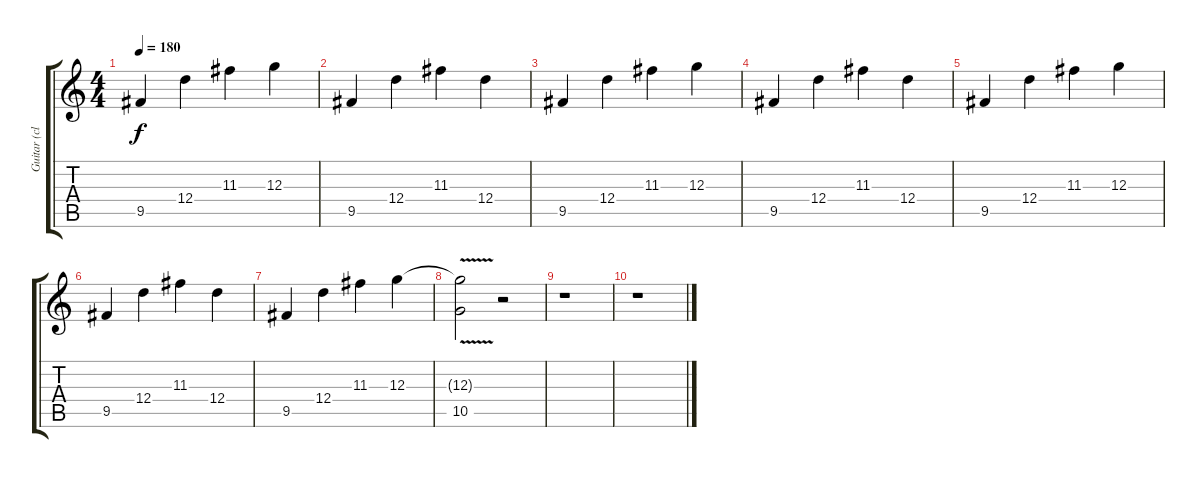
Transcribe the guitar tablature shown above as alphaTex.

\track ("Guitar (clean)" "Guitar (cl") {instrument electricguitarclean}
\staff {score tabs}
\tuning (E4 B3 G3 D3 A2 E2) {hide}
\ts (4 4)
\tempo 180
\clef g2
\ks c
9.5.4{dy f} 12.4.4 11.3.4 12.3.4 |
9.5.4 12.4.4 11.3.4 12.4.4 |
9.5.4 12.4.4 11.3.4 12.3.4 |
9.5.4 12.4.4 11.3.4 12.4.4 |
9.5.4 12.4.4 11.3.4 12.3.4 |
9.5.4 12.4.4 11.3.4 12.4.4 |
9.5.4 12.4.4 11.3.4 12.3.4 |
(12.3{t} 10.5{v}).2 r.2 |
r.1 |
r.1
